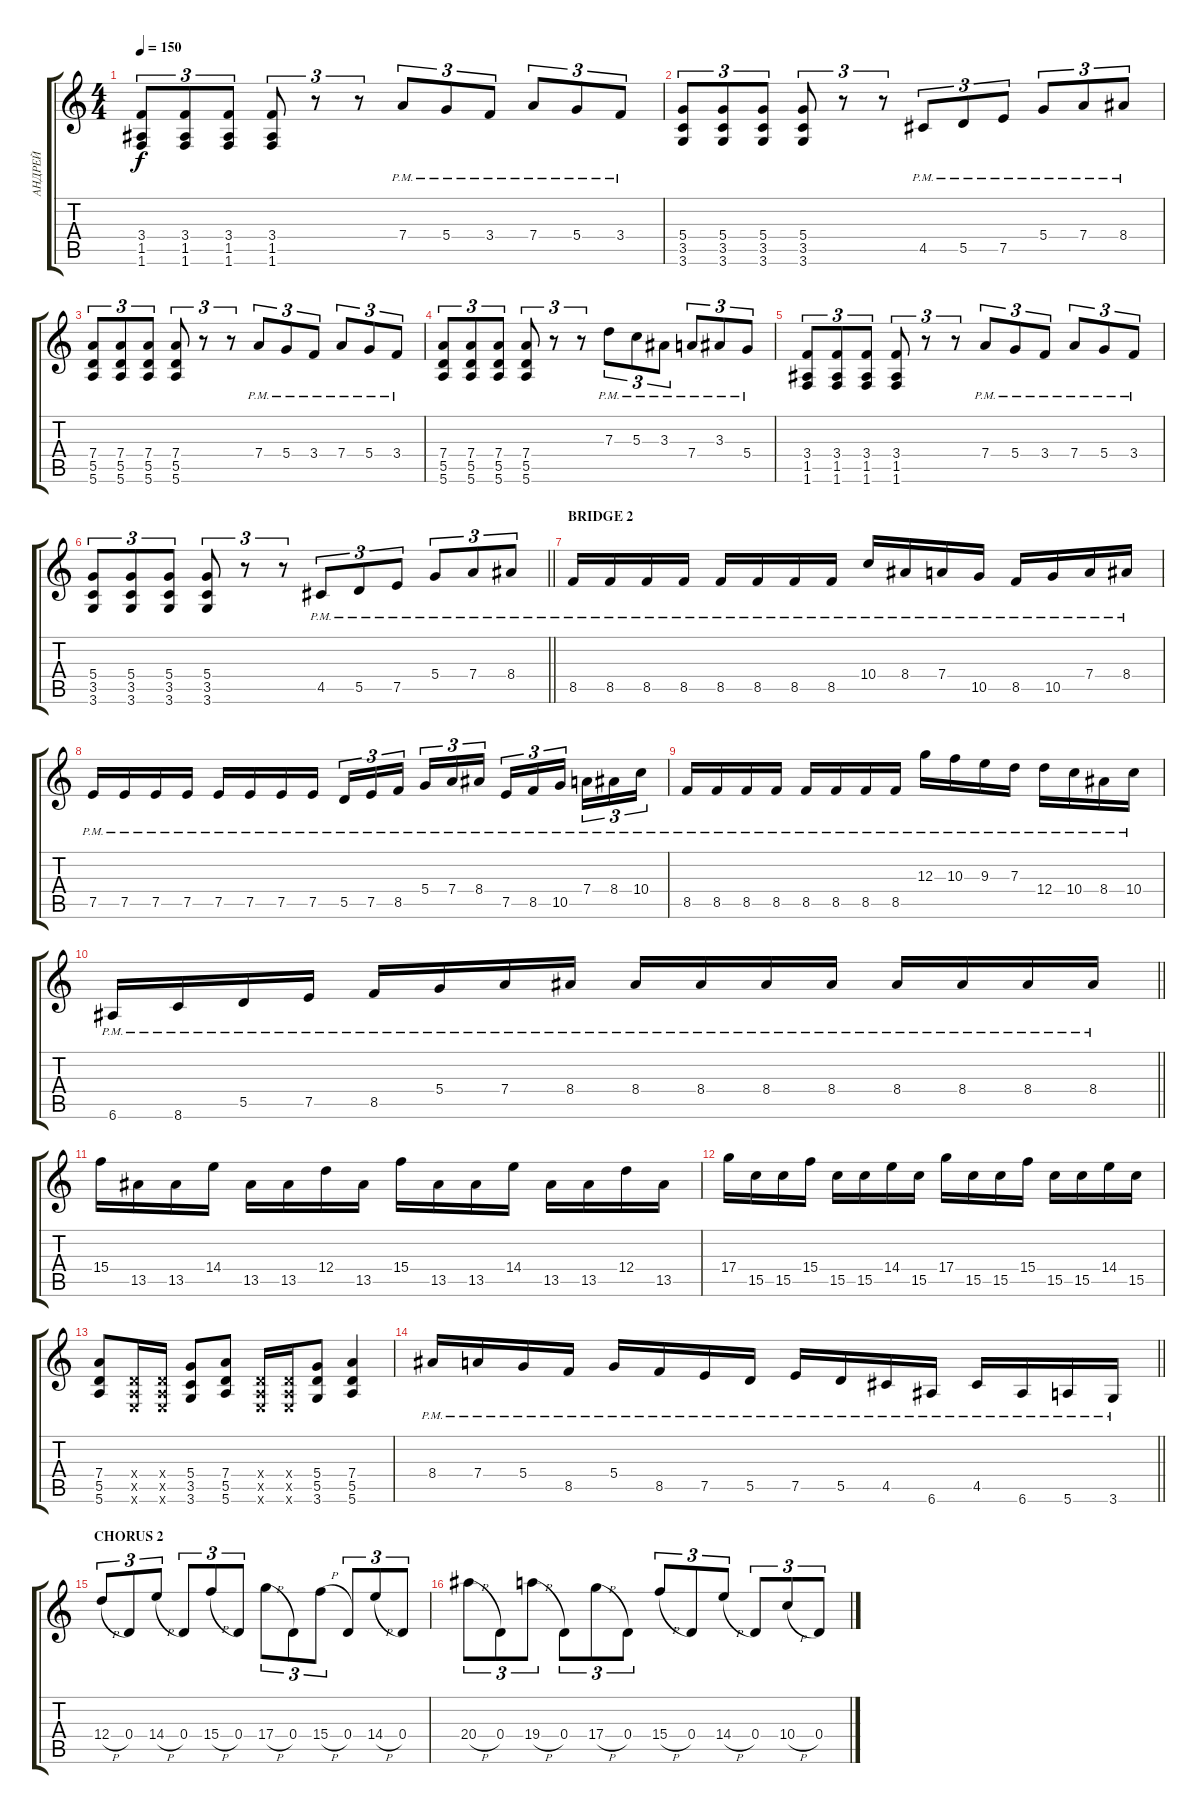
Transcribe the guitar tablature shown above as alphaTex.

\track ("АНДРЕЙ" "АНДРЕЙ") {instrument distortionguitar}
\staff {score tabs}
\tuning (E4 B3 G3 D3 A2 E2) {hide}
\ts (4 4)
\tempo 150
\clef g2
\ks c
(3.4 1.5 1.6).8{tu (3 2) dy f} (3.4 1.5 1.6).8{tu (3 2)} (3.4 1.5 1.6).8{tu (3 2)} (3.4 1.5 1.6).8{tu (3 2)} r.8{tu (3 2)} r.8{tu (3 2)} 7.4{pm}.8{tu (3 2)} 5.4{pm}.8{tu (3 2)} 3.4{pm}.8{tu (3 2)} 7.4{pm}.8{tu (3 2)} 5.4{pm}.8{tu (3 2)} 3.4{pm}.8{tu (3 2)} |
(5.4 3.5 3.6).8{tu (3 2)} (5.4 3.5 3.6).8{tu (3 2)} (5.4 3.5 3.6).8{tu (3 2)} (5.4 3.5 3.6).8{tu (3 2)} r.8{tu (3 2)} r.8{tu (3 2)} 4.5{pm}.8{tu (3 2)} 5.5{pm}.8{tu (3 2)} 7.5{pm}.8{tu (3 2)} 5.4{pm}.8{tu (3 2)} 7.4{pm}.8{tu (3 2)} 8.4{pm}.8{tu (3 2)} |
(7.4 5.5 5.6).8{tu (3 2)} (7.4 5.5 5.6).8{tu (3 2)} (7.4 5.5 5.6).8{tu (3 2)} (7.4 5.5 5.6).8{tu (3 2)} r.8{tu (3 2)} r.8{tu (3 2)} 7.4{pm}.8{tu (3 2)} 5.4{pm}.8{tu (3 2)} 3.4{pm}.8{tu (3 2)} 7.4{pm}.8{tu (3 2)} 5.4{pm}.8{tu (3 2)} 3.4{pm}.8{tu (3 2)} |
(7.4 5.5 5.6).8{tu (3 2)} (7.4 5.5 5.6).8{tu (3 2)} (7.4 5.5 5.6).8{tu (3 2)} (7.4 5.5 5.6).8{tu (3 2)} r.8{tu (3 2)} r.8{tu (3 2)} 7.3{pm}.8{tu (3 2)} 5.3{pm}.8{tu (3 2)} 3.3{pm}.8{tu (3 2)} 7.4{pm}.8{tu (3 2)} 3.3{pm}.8{tu (3 2)} 5.4{pm}.8{tu (3 2)} |
(3.4 1.5 1.6).8{tu (3 2)} (3.4 1.5 1.6).8{tu (3 2)} (3.4 1.5 1.6).8{tu (3 2)} (3.4 1.5 1.6).8{tu (3 2)} r.8{tu (3 2)} r.8{tu (3 2)} 7.4{pm}.8{tu (3 2)} 5.4{pm}.8{tu (3 2)} 3.4{pm}.8{tu (3 2)} 7.4{pm}.8{tu (3 2)} 5.4{pm}.8{tu (3 2)} 3.4{pm}.8{tu (3 2)} |
\barLineRight lightlight
(5.4 3.5 3.6).8{tu (3 2)} (5.4 3.5 3.6).8{tu (3 2)} (5.4 3.5 3.6).8{tu (3 2)} (5.4 3.5 3.6).8{tu (3 2)} r.8{tu (3 2)} r.8{tu (3 2)} 4.5{pm}.8{tu (3 2)} 5.5{pm}.8{tu (3 2)} 7.5{pm}.8{tu (3 2)} 5.4{pm}.8{tu (3 2)} 7.4{pm}.8{tu (3 2)} 8.4{pm}.8{tu (3 2)} |
\section ("" "BRIDGE 2")
8.5{pm}.16 8.5{pm}.16 8.5{pm}.16 8.5{pm}.16 8.5{pm}.16 8.5{pm}.16 8.5{pm}.16 8.5{pm}.16 10.4{pm}.16 8.4{pm}.16 7.4{pm}.16 10.5{pm}.16 8.5{pm}.16 10.5{pm}.16 7.4{pm}.16 8.4{pm}.16 |
7.5{pm}.16 7.5{pm}.16 7.5{pm}.16 7.5{pm}.16 7.5{pm}.16 7.5{pm}.16 7.5{pm}.16 7.5{pm}.16 5.5{pm}.16{tu (3 2)} 7.5{pm}.16{tu (3 2)} 8.5{pm}.16{tu (3 2) beam splitsecondary} 5.4{pm}.16{tu (3 2)} 7.4{pm}.16{tu (3 2)} 8.4{pm}.16{tu (3 2)} 7.5{pm}.16{tu (3 2)} 8.5{pm}.16{tu (3 2)} 10.5{pm}.16{tu (3 2) beam splitsecondary} 7.4{pm}.16{tu (3 2)} 8.4{pm}.16{tu (3 2)} 10.4{pm}.16{tu (3 2)} |
8.5{pm}.16 8.5{pm}.16 8.5{pm}.16 8.5{pm}.16 8.5{pm}.16 8.5{pm}.16 8.5{pm}.16 8.5{pm}.16 12.3{pm}.16 10.3{pm}.16 9.3{pm}.16 7.3{pm}.16 12.4{pm}.16 10.4{pm}.16 8.4{pm}.16 10.4{pm}.16 |
\barLineRight lightlight
6.6{pm}.16 8.6{pm}.16 5.5{pm}.16 7.5{pm}.16 8.5{pm}.16 5.4{pm}.16 7.4{pm}.16 8.4{pm}.16 8.4{pm}.16 8.4{pm}.16 8.4{pm}.16 8.4{pm}.16 8.4{pm}.16 8.4{pm}.16 8.4{pm}.16 8.4{pm}.16 |
15.4.16 13.5.16 13.5.16 14.4.16 13.5.16 13.5.16 12.4.16 13.5.16 15.4.16 13.5.16 13.5.16 14.4.16 13.5.16 13.5.16 12.4.16 13.5.16 |
17.4.16 15.5.16 15.5.16 15.4.16 15.5.16 15.5.16 14.4.16 15.5.16 17.4.16 15.5.16 15.5.16 15.4.16 15.5.16 15.5.16 14.4.16 15.5.16 |
(7.4 5.5 5.6).8 (0.4{x} 0.5{x} 0.6{x}).16 (0.4{x} 0.5{x} 0.6{x}).16 (5.4 3.5 3.6).8 (7.4 5.5 5.6).8 (0.4{x} 0.5{x} 0.6{x}).16 (0.4{x} 0.5{x} 0.6{x}).16 (5.4 5.5 3.6).8 (7.4 5.5 5.6).4 |
\barLineRight lightlight
8.4{pm}.16 7.4{pm}.16 5.4{pm}.16 8.5{pm}.16 5.4{pm}.16 8.5{pm}.16 7.5{pm}.16 5.5{pm}.16 7.5{pm}.16 5.5{pm}.16 4.5{pm}.16 6.6{pm}.16 4.5{pm}.16 6.6{pm}.16 5.6{pm}.16 3.6{pm}.16 |
\section ("" "CHORUS 2")
12.4{h}.8{tu (3 2)} 0.4.8{tu (3 2)} 14.4{h}.8{tu (3 2)} 0.4.8{tu (3 2)} 15.4{h}.8{tu (3 2)} 0.4.8{tu (3 2)} 17.4{h}.8{tu (3 2)} 0.4.8{tu (3 2)} 15.4{h}.8{tu (3 2)} 0.4.8{tu (3 2)} 14.4{h}.8{tu (3 2)} 0.4.8{tu (3 2)} |
20.4{h}.8{tu (3 2)} 0.4.8{tu (3 2)} 19.4{h}.8{tu (3 2)} 0.4.8{tu (3 2)} 17.4{h}.8{tu (3 2)} 0.4.8{tu (3 2)} 15.4{h}.8{tu (3 2)} 0.4.8{tu (3 2)} 14.4{h}.8{tu (3 2)} 0.4.8{tu (3 2)} 10.4{h}.8{tu (3 2)} 0.4.8{tu (3 2)}
